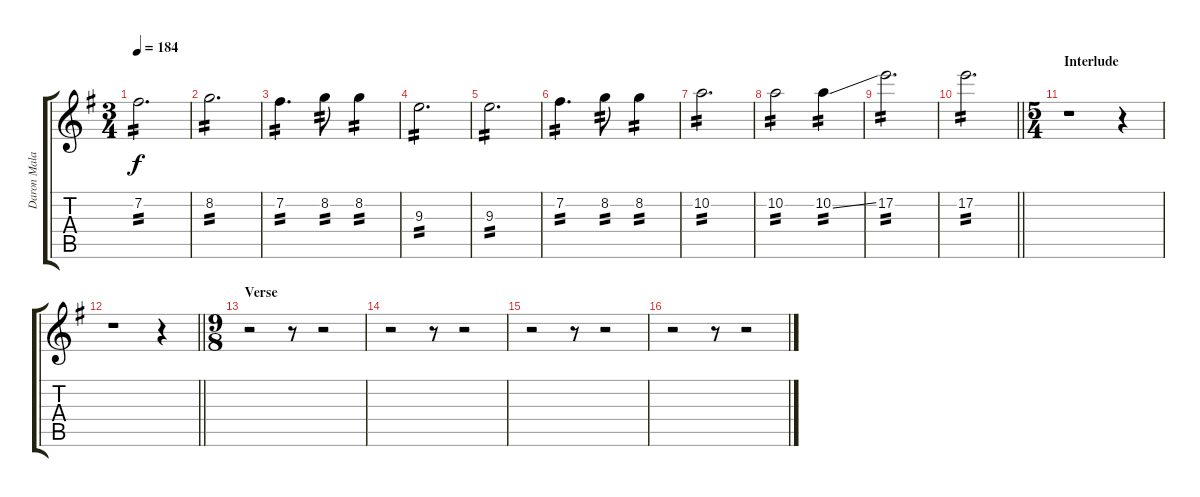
\track ("Daron Malakian [Guitar 6]" "Daron Mala") {instrument distortionguitar}
\staff {score tabs}
\tuning (E4 B3 G3 D3 A2 E2) {hide}
\ts (3 4)
\tempo 184
\clef g2
\ks eminor
7.2.2{d tp 2 dy f} |
8.2.2{d tp 2} |
7.2.4{d tp 2} 8.2.8{tp 2} 8.2.4{tp 2} |
9.3.2{d tp 2} |
9.3.2{d tp 2} |
7.2.4{d tp 2} 8.2.8{tp 2} 8.2.4{tp 2} |
10.2.2{d tp 2} |
10.2.2{tp 2} 10.2{ss}.4{tp 2} |
17.2.2{d tp 2} |
\barLineRight lightlight
17.2.2{d tp 2} |
\ts (5 4)
\section ("" "Interlude")
r.1 r.4 |
\barLineRight lightlight
r.1 r.4 |
\ts (9 8)
\section ("" "Verse")
r.2 r.8 r.2 |
r.2 r.8 r.2 |
r.2 r.8 r.2 |
r.2 r.8 r.2
